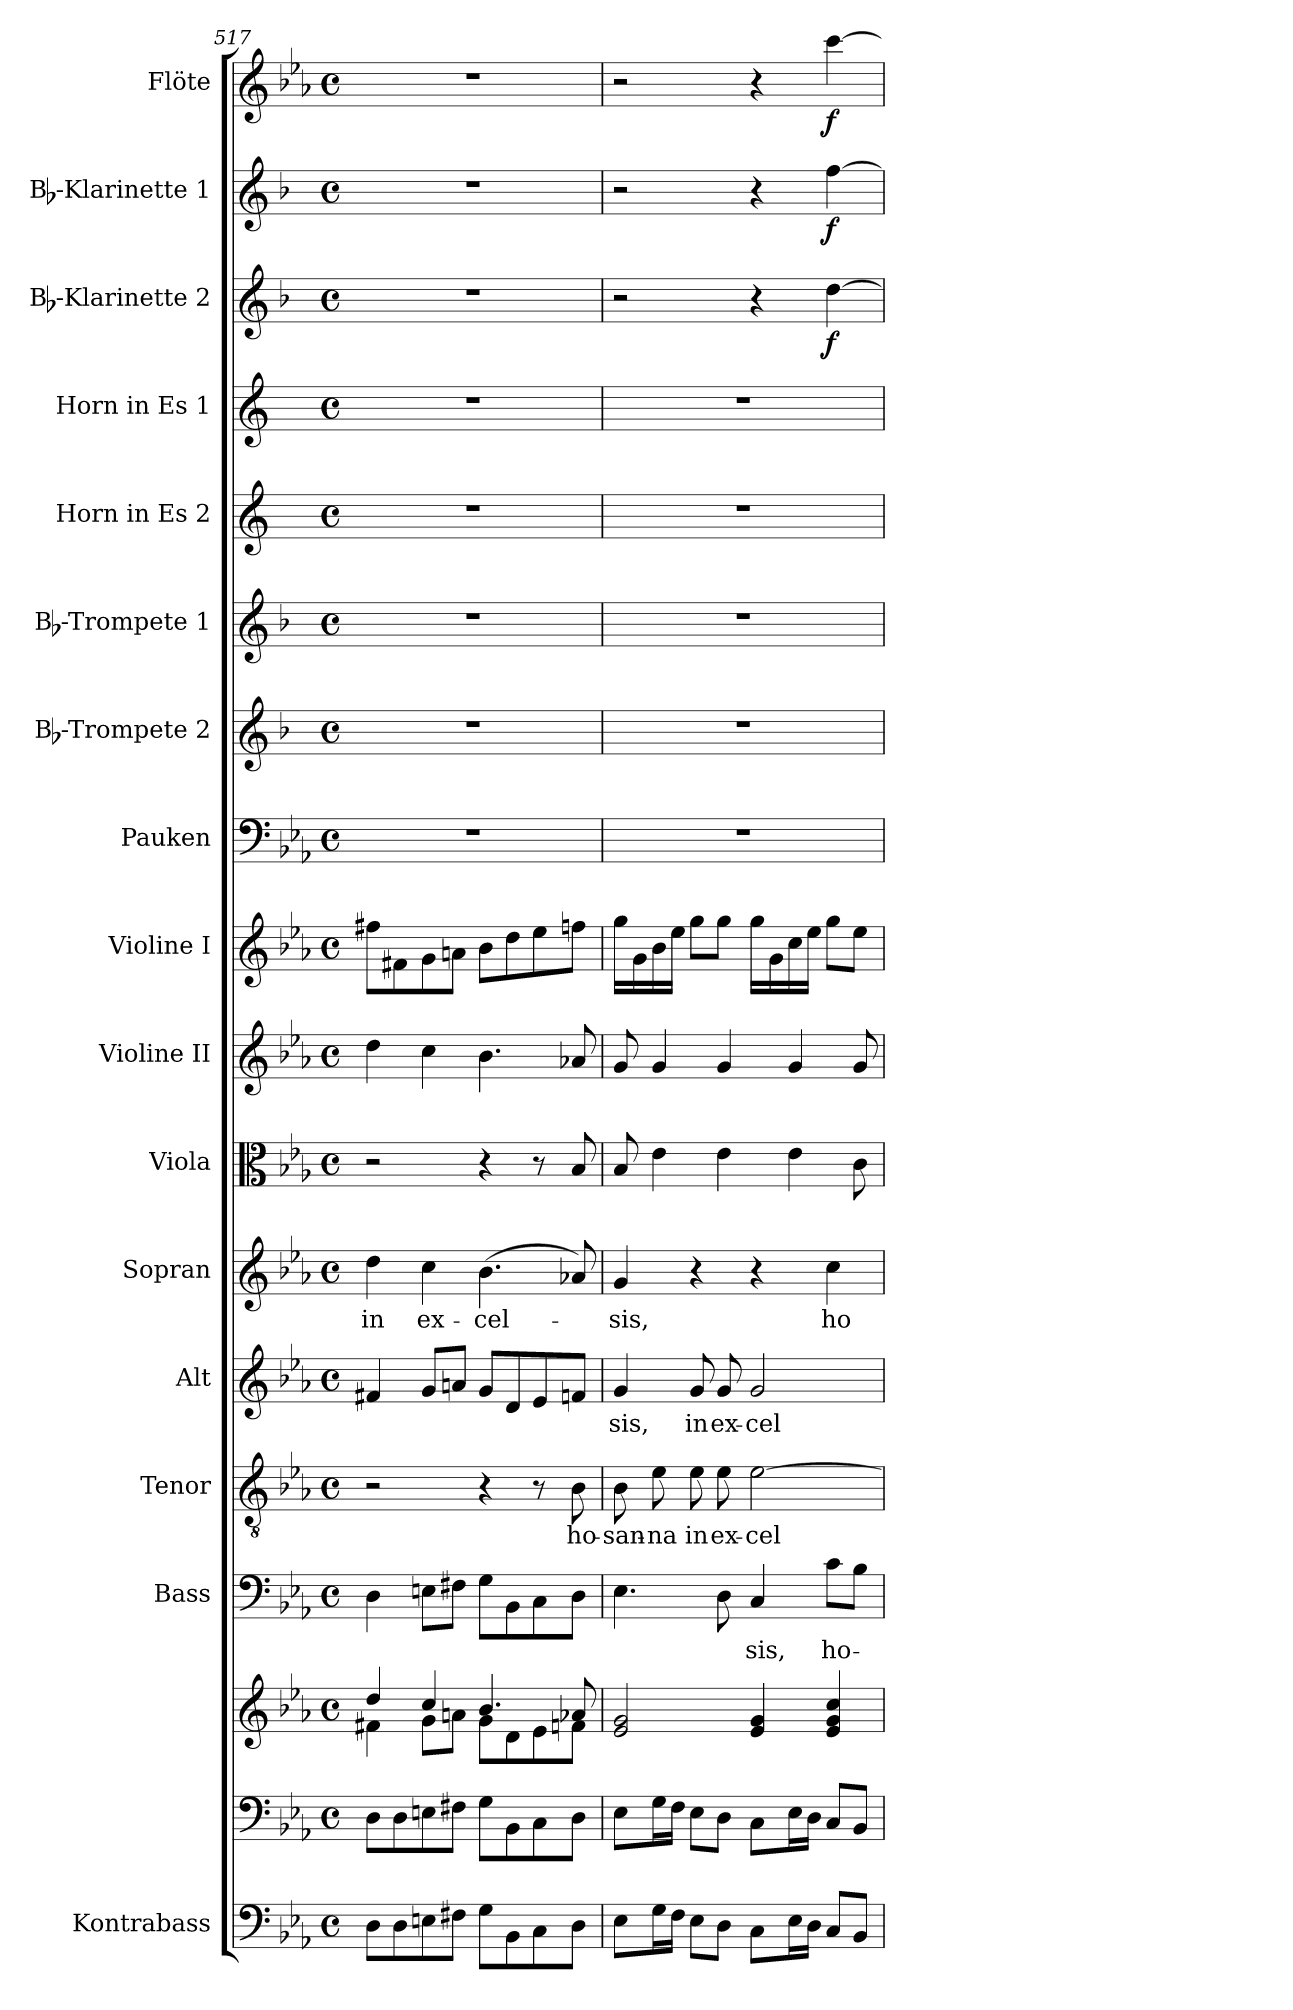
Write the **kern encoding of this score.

**kern	**kern	**kern	**kern	**text	**kern	**text	**kern	**text	**kern	**text	**kern	**kern	**kern	**kern	**kern	**kern	**kern	**kern	**kern	**dynam	**kern	**dynam	**kern	**dynam
*part17	*part16	*part16	*part15	*part15	*part14	*part14	*part13	*part13	*part12	*part12	*part11	*part10	*part9	*part8	*part7	*part6	*part5	*part4	*part3	*part3	*part2	*part2	*part1	*part1
*staff18	*staff17	*staff16	*staff15	*staff15	*staff14	*staff14	*staff13	*staff13	*staff12	*staff12	*staff11	*staff10	*staff9	*staff8	*staff7	*staff6	*staff5	*staff4	*staff3	*staff3	*staff2	*staff2	*staff1	*staff1
*I"Kontrabass	*	*	*I"Bass	*	*I"Tenor	*	*I"Alt	*	*I"Sopran	*	*I"Viola	*I"Violine II	*I"Violine I	*I"Pauken	*I"Bb-Trompete 2	*I"Bb-Trompete 1	*I"Horn in Es 2	*I"Horn in Es 1	*I"Bb-Klarinette 2	*	*I"Bb-Klarinette 1	*	*I"Flöte	*
*I'Kb.	*	*	*I'B.	*	*I'T.	*	*I'A.	*	*I'S.	*	*I'Vla.	*I'Vl. II	*I'Vl. I	*I'Pk.	*I'Bb Trp. 2	*I'Bb Trp. 1	*	*	*I'Bb Kl. 2	*	*I'Bb Kl. 1	*	*I'Fl.	*
*clefF4	*clefF4	*clefG2	*clefF4	*	*clefGv2	*	*clefG2	*	*clefG2	*	*clefC3	*clefG2	*clefG2	*clefF4	*clefG2	*clefG2	*clefG2	*clefG2	*clefG2	*	*clefG2	*	*clefG2	*
*ITrd7c12	*	*	*	*	*	*	*	*	*	*	*	*	*	*	*ITrd1c2	*ITrd1c2	*ITrd5c9	*ITrd5c9	*ITrd1c2	*	*ITrd1c2	*	*	*
*k[b-e-a-]	*k[b-e-a-]	*k[b-e-a-]	*k[b-e-a-]	*	*k[b-e-a-]	*	*k[b-e-a-]	*	*k[b-e-a-]	*	*k[b-e-a-]	*k[b-e-a-]	*k[b-e-a-]	*k[b-e-a-]	*k[b-e-a-]	*k[b-e-a-]	*k[b-e-a-]	*k[b-e-a-]	*k[b-e-a-]	*	*k[b-e-a-]	*	*k[b-e-a-]	*
*E-:	*E-:	*E-:	*E-:	*	*E-:	*	*E-:	*	*E-:	*	*E-:	*E-:	*E-:	*E-:	*E-:	*E-:	*E-:	*E-:	*E-:	*	*E-:	*	*E-:	*
*M4/4	*M4/4	*M4/4	*M4/4	*	*M4/4	*	*M4/4	*	*M4/4	*	*M4/4	*M4/4	*M4/4	*M4/4	*M4/4	*M4/4	*M4/4	*M4/4	*M4/4	*	*M4/4	*	*M4/4	*
*met(c)	*met(c)	*met(c)	*met(c)	*	*met(c)	*	*met(c)	*	*met(c)	*	*met(c)	*met(c)	*met(c)	*met(c)	*met(c)	*met(c)	*met(c)	*met(c)	*met(c)	*	*met(c)	*	*met(c)	*
=517	=517	=517	=517	=517	=517	=517	=517	=517	=517	=517	=517	=517	=517	=517	=517	=517	=517	=517	=517	=517	=517	=517	=517	=517
*	*	*^	*	*	*	*	*	*	*	*	*	*	*	*	*	*	*	*	*	*	*	*	*	*
!	!	!	!	!	!	!	!	!	!	!	!LO:LY:b	!	!	!	!	!	!	!	!	!	!	!	!	!	!
8DD\L	8D\L	4dd/	4f#X\	4D\	.	2r	.	4f#X/	.	4dd\	in	2r	4dd\	8ff#X\L	1r	1r	1r	1r	1r	1r	.	1r	.	1r	.
8DD\	8D\	.	.	.	.	.	.	.	.	.	.	.	.	8f#X\	.	.	.	.	.	.	.	.	.	.	.
!	!	!	!	!	!	!	!	!	!	!	!LO:LY:b	!	!	!	!	!	!	!	!	!	!	!	!	!	!
8EEn\	8En\	4cc/	8g\L	8En\L	.	.	.	8g/L	.	4cc\	ex-	.	4cc\	8g\	.	.	.	.	.	.	.	.	.	.	.
8FF#X\J	8F#X\J	.	8an\J	8F#X\J	.	.	.	8an/J	.	.	.	.	.	8an\J	.	.	.	.	.	.	.	.	.	.	.
!	!	!	!	!	!	!	!	!	!	!	!LO:LY:b	!	!	!	!	!	!	!	!	!	!	!	!	!	!
8GG\L	8G\L	4.b-/	8g\L	8G\L	.	4r	.	8g/L	.	(>4.b-\	-cel-	4r	4.b-\	8b-\L	.	.	.	.	.	.	.	.	.	.	.
8BBB-\	8BB-\	.	8d\	8BB-\	.	.	.	8d/	.	.	.	.	.	8dd\	.	.	.	.	.	.	.	.	.	.	.
8CC\	8C\	.	8e-\	8C\	.	8r	.	8e-/	.	.	.	8r	.	8ee-\	.	.	.	.	.	.	.	.	.	.	.
!	!	!	!	!	!	!	!LO:LY:b	!	!	!	!	!	!	!	!	!	!	!	!	!	!	!	!	!	!
8DD\J	8D\J	8a-X/	8fn\J	8D\J	.	8B-\	ho-	8fn/J	.	8a-X/)	.	8B-/	8a-X/	8ffn\J	.	.	.	.	.	.	.	.	.	.	.
=518	=518	=518	=518	=518	=518	=518	=518	=518	=518	=518	=518	=518	=518	=518	=518	=518	=518	=518	=518	=518	=518	=518	=518	=518	=518
!	!	!	!	!	!	!	!LO:LY:b	!	!LO:LY:b	!	!LO:LY:b	!	!	!	!	!	!	!	!	!	!	!	!	!	!
*	*	*v	*v	*	*	*	*	*	*	*	*	*	*	*	*	*	*	*	*	*	*	*	*	*	*
8EE-\L	8E-\L	2e-/ 2g/	4.E-\	.	8B-\	-san-	4g/	-sis,	4g/	-sis,	8B-/	8g/	16gg\LL	1r	1r	1r	1r	1r	2r	.	2r	.	2r	.
.	.	.	.	.	.	.	.	.	.	.	.	.	16g\	.	.	.	.	.	.	.	.	.	.	.
!	!	!	!	!	!	!LO:LY:b	!	!	!	!	!	!	!	!	!	!	!	!	!	!	!	!	!	!
16GG\L	16G\L	.	.	.	8e-\	-na	.	.	.	.	4e-\	4g/	16b-\	.	.	.	.	.	.	.	.	.	.	.
16FF\JJ	16F\JJ	.	.	.	.	.	.	.	.	.	.	.	16ee-\JJ	.	.	.	.	.	.	.	.	.	.	.
!	!	!	!	!	!	!LO:LY:b	!	!LO:LY:b	!	!	!	!	!	!	!	!	!	!	!	!	!	!	!	!
8EE-\L	8E-\L	.	.	.	8e-\	in	8g/	in	4r	.	.	.	8gg\L	.	.	.	.	.	.	.	.	.	.	.
!	!	!	!	!	!	!LO:LY:b	!	!LO:LY:b	!	!	!	!	!	!	!	!	!	!	!	!	!	!	!	!
8DD\J	8D\J	.	8D\	.	8e-\	ex-	8g/	ex-	.	.	4e-\	4g/	8gg\J	.	.	.	.	.	.	.	.	.	.	.
!	!	!	!	!LO:LY:b	!	!LO:LY:b	!	!LO:LY:b	!	!	!	!	!	!	!	!	!	!	!	!	!	!	!	!
8CC\L	8C\L	4e-/ 4g/	4C/	-sis,	[2e-\	-cel-	2g/	-cel-	4r	.	.	.	16gg\LL	.	.	.	.	.	4r	.	4r	.	4r	.
.	.	.	.	.	.	.	.	.	.	.	.	.	16g\	.	.	.	.	.	.	.	.	.	.	.
16EE-\L	16E-\L	.	.	.	.	.	.	.	.	.	4e-\	4g/	16cc\	.	.	.	.	.	.	.	.	.	.	.
16DD\JJ	16D\JJ	.	.	.	.	.	.	.	.	.	.	.	16ee-\JJ	.	.	.	.	.	.	.	.	.	.	.
!	!	!	!	!LO:LY:b	!	!	!	!	!	!LO:LY:b	!	!	!	!	!	!	!	!	!	!LO:DY:b	!	!LO:DY:b	!	!LO:DY:b
8CC/L	8C/L	4e-/ 4g/ 4cc/	8c\L	ho-	.	.	.	.	4cc\	ho-	.	.	8gg\L	.	.	.	.	.	[4cc\	f	[4ee-\	f	[4ccc\	f
8BBB-/J	8BB-/J	.	8B-\J	.	.	.	.	.	.	.	8c\	8g/	8ee-\J	.	.	.	.	.	.	.	.	.	.	.
=	=	=	=	=	=	=	=	=	=	=	=	=	=	=	=	=	=	=	=	=	=	=	=	=
*-	*-	*-	*-	*-	*-	*-	*-	*-	*-	*-	*-	*-	*-	*-	*-	*-	*-	*-	*-	*-	*-	*-	*-	*-
